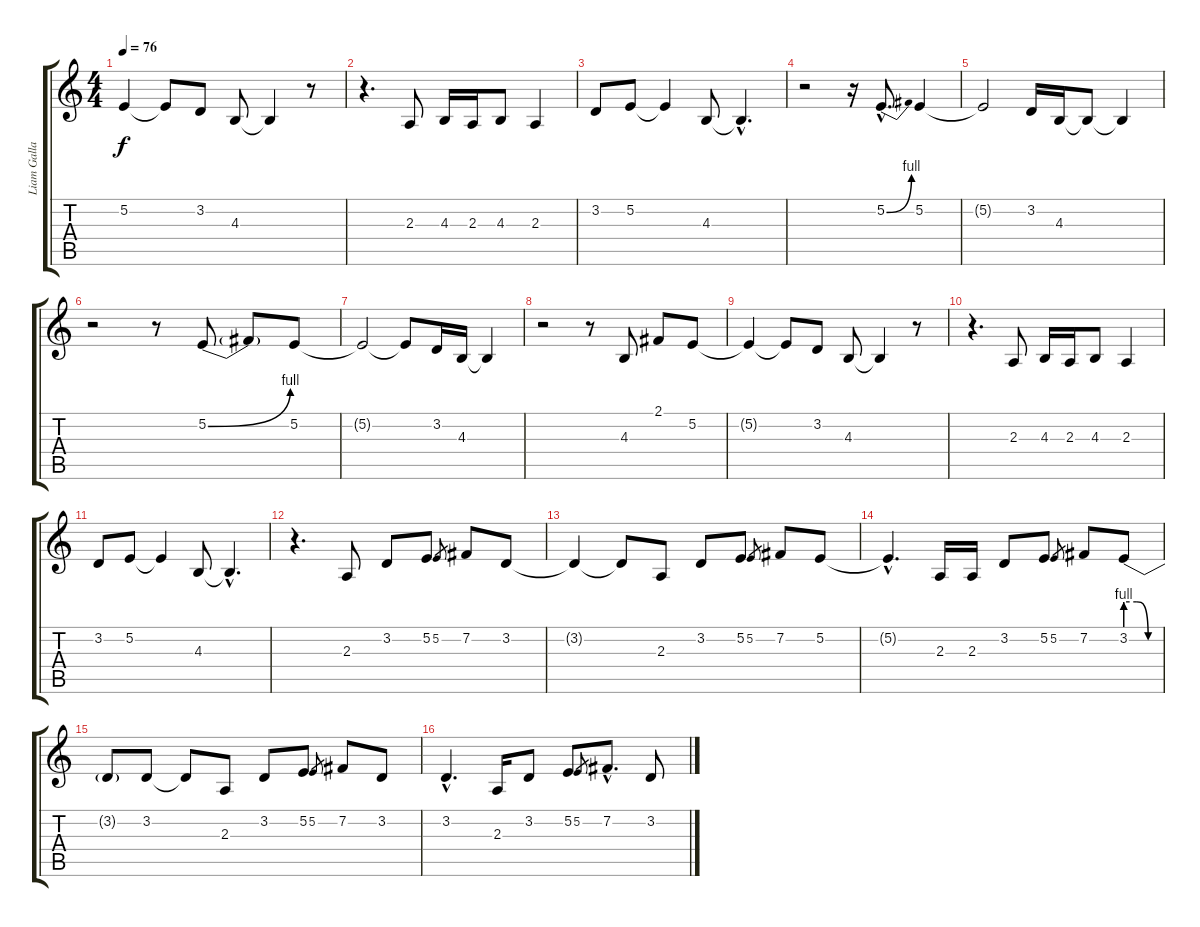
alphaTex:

\track ("Liam Gallagher" "Liam Galla") {instrument viola}
\staff {score tabs}
\tuning (E4 B3 G3 D3 A2 E2) {hide}
\ts (4 4)
\tempo 76
\clef g2
\ks c
5.2{t}.4{dy f} 5.2{t}.8 3.2.8 4.3.8 4.3{t}.4 r.8 |
r.4{d} 2.3.8 4.3.16 2.3.16 4.3.8 2.3.4 |
3.2.8 5.2.8 5.2{t}.4 4.3.8 4.3{hac t}.4{d} |
r.2 r.16 5.2{be (bend 0 0 60 4) hac}.8{d} 5.2.4 |
5.2{t}.2 3.2.16 4.3.16 4.3{t}.8 4.3{t}.4 |
r.2 r.8 5.2{be (bend 0 0 60 4)}.8 5.2{t}.8 5.2.8 |
5.2{t}.2 5.2{t}.8 3.2.16 4.3.16 4.3{t}.4 |
r.2 r.8 4.3.8 2.1.8 5.2.8 |
5.2{t}.4 5.2{t}.8 3.2.8 4.3.8 4.3{t}.4 r.8 |
r.4{d} 2.3.8 4.3.16 2.3.16 4.3.8 2.3.4 |
3.2.8 5.2.8 5.2{t}.4 4.3.8 4.3{hac t}.4{d} |
r.4{d} 2.3.8 3.2.8 5.2.8 5.2.8{gr} 7.2.8 3.2.8 |
3.2{t}.4 3.2{t}.8 2.3.8 3.2.8 5.2.8 5.2.8{gr} 7.2.8 5.2.8 |
5.2{hac t}.4{d} 2.3.16 2.3.16 3.2.8 5.2.8 5.2.8{gr} 7.2.8 3.2{be (custom 0 4 20 4 40 0 60 0)}.8 |
3.2{t}.8 3.2.8 3.2{t}.8 2.3.8 3.2.8 5.2.8 5.2.8{gr} 7.2.8 3.2.8 |
3.2{hac}.4{d} 2.3.16 3.2.8 5.2.8 5.2.8{gr} 7.2{hac}.8{d} 3.2.8
